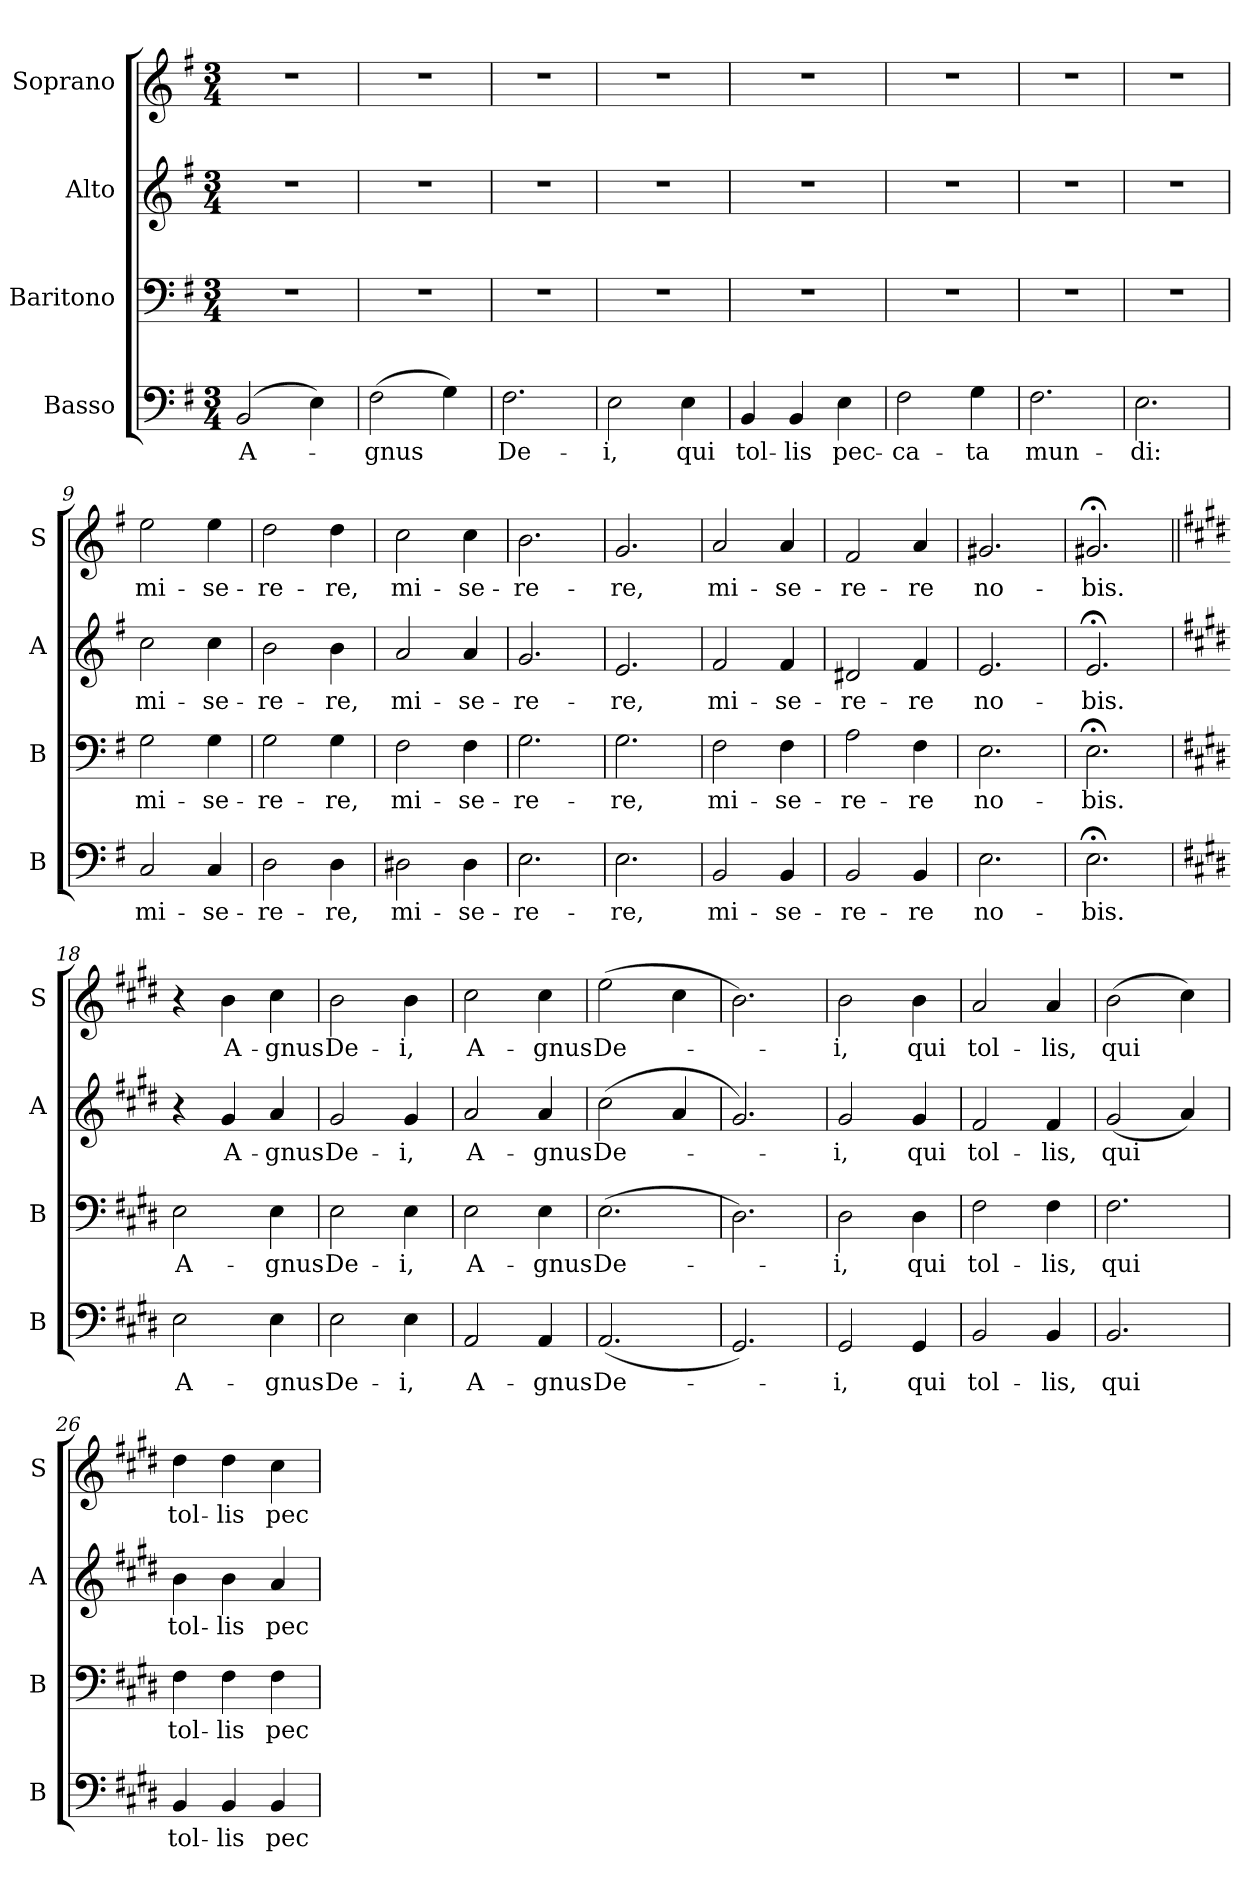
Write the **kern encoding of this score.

**kern	**text	**kern	**text	**kern	**text	**kern	**text
*part4	*part4	*part3	*part3	*part2	*part2	*part1	*part1
*staff4	*staff4	*staff3	*staff3	*staff2	*staff2	*staff1	*staff1
*I"Basso	*	*I"Baritono	*	*I"Alto	*	*I"Soprano	*
*I'B	*	*I'B	*	*I'A	*	*I'S	*
!!LO:PB:g=z
*stria5	*	*stria5	*	*stria5	*	*stria5	*
*clefF4	*	*clefF4	*	*clefG2	*	*clefG2	*
*k[f#]	*	*k[f#]	*	*k[f#]	*	*k[f#]	*
*G:	*	*G:	*	*G:	*	*G:	*
*M3/4	*	*M3/4	*	*M3/4	*	*M3/4	*
=1	=1	=1	=1	=1	=1	=1	=1
!	!LO:LY:b:cj	!LO:N:vis=1	!	!LO:N:vis=1	!	!LO:N:vis=1	!
(>2BB/	A-	2.r	.	2.r	.	2.r	.
4E\)	.	.	.	.	.	.	.
=2	=2	=2	=2	=2	=2	=2	=2
!	!LO:LY:b	!LO:N:vis=1	!	!LO:N:vis=1	!	!LO:N:vis=1	!
(>2F#\	-gnus	2.r	.	2.r	.	2.r	.
4G\)	.	.	.	.	.	.	.
=3	=3	=3	=3	=3	=3	=3	=3
!	!LO:LY:b:cj	!LO:N:vis=1	!	!LO:N:vis=1	!	!LO:N:vis=1	!
2.F#\	De-	2.r	.	2.r	.	2.r	.
=4	=4	=4	=4	=4	=4	=4	=4
!	!LO:LY:b:cj	!LO:N:vis=1	!	!LO:N:vis=1	!	!LO:N:vis=1	!
2E\	-i,	2.r	.	2.r	.	2.r	.
!	!LO:LY:b:cj	!	!	!	!	!	!
4E\	qui	.	.	.	.	.	.
=5	=5	=5	=5	=5	=5	=5	=5
!	!LO:LY:b:cj	!LO:N:vis=1	!	!LO:N:vis=1	!	!LO:N:vis=1	!
4BB/	tol-	2.r	.	2.r	.	2.r	.
!	!LO:LY:b:cj	!	!	!	!	!	!
4BB/	-lis	.	.	.	.	.	.
!	!LO:LY:b:cj	!	!	!	!	!	!
4E\	pec-	.	.	.	.	.	.
=6	=6	=6	=6	=6	=6	=6	=6
!	!LO:LY:b:cj	!LO:N:vis=1	!	!LO:N:vis=1	!	!LO:N:vis=1	!
2F#\	-ca-	2.r	.	2.r	.	2.r	.
!	!LO:LY:b:cj	!	!	!	!	!	!
4G\	-ta	.	.	.	.	.	.
!!LO:LB:g=z
=7	=7	=7	=7	=7	=7	=7	=7
!	!LO:LY:b:cj	!LO:N:vis=1	!	!LO:N:vis=1	!	!LO:N:vis=1	!
2.F#\	mun-	2.r	.	2.r	.	2.r	.
=8	=8	=8	=8	=8	=8	=8	=8
!	!LO:LY:b:cj	!LO:N:vis=1	!	!LO:N:vis=1	!	!LO:N:vis=1	!
2.E\	-di:	2.r	.	2.r	.	2.r	.
=9	=9	=9	=9	=9	=9	=9	=9
!	!LO:LY:b:cj	!	!LO:LY:b:cj	!	!LO:LY:b:cj	!	!LO:LY:b:cj
2C/	mi-	2G\	mi-	2cc\	mi-	2ee\	mi-
!	!LO:LY:b:cj	!	!LO:LY:b:cj	!	!LO:LY:b:cj	!	!LO:LY:b:cj
4C/	-se-	4G\	-se-	4cc\	-se-	4ee\	-se-
=10	=10	=10	=10	=10	=10	=10	=10
!	!LO:LY:b:cj	!	!LO:LY:b:cj	!	!LO:LY:b:cj	!	!LO:LY:b:cj
2D\	-re-	2G\	-re-	2b\	-re-	2dd\	-re-
!	!LO:LY:b:cj	!	!LO:LY:b:cj	!	!LO:LY:b:cj	!	!LO:LY:b:cj
4D\	-re,	4G\	-re,	4b\	-re,	4dd\	-re,
=11	=11	=11	=11	=11	=11	=11	=11
!	!LO:LY:b:cj	!	!LO:LY:b:cj	!	!LO:LY:b:cj	!	!LO:LY:b:cj
2D#X\	mi-	2F#\	mi-	2a/	mi-	2cc\	mi-
!	!LO:LY:b:cj	!	!LO:LY:b:cj	!	!LO:LY:b:cj	!	!LO:LY:b:cj
4D#\	-se-	4F#\	-se-	4a/	-se-	4cc\	-se-
=12	=12	=12	=12	=12	=12	=12	=12
!	!LO:LY:b:cj	!	!LO:LY:b:cj	!	!LO:LY:b:cj	!	!LO:LY:b:cj
2.E\	-re-	2.G\	-re-	2.g/	-re-	2.b\	-re-
!!LO:LB:g=z
=13	=13	=13	=13	=13	=13	=13	=13
!	!LO:LY:b:cj	!	!LO:LY:b:cj	!	!LO:LY:b:cj	!	!LO:LY:b:cj
2.E\	-re,	2.G\	-re,	2.e/	-re,	2.g/	-re,
=14	=14	=14	=14	=14	=14	=14	=14
!	!LO:LY:b:cj	!	!LO:LY:b:cj	!	!LO:LY:b:cj	!	!LO:LY:b:cj
2BB/	mi-	2F#\	mi-	2f#/	mi-	2a/	mi-
!	!LO:LY:b:cj	!	!LO:LY:b:cj	!	!LO:LY:b:cj	!	!LO:LY:b:cj
4BB/	-se-	4F#\	-se-	4f#/	-se-	4a/	-se-
=15	=15	=15	=15	=15	=15	=15	=15
!	!LO:LY:b:cj	!	!LO:LY:b:cj	!	!LO:LY:b:cj	!	!LO:LY:b:cj
2BB/	-re-	2A\	-re-	2d#X/	-re-	2f#/	-re-
!	!LO:LY:b:cj	!	!LO:LY:b:cj	!	!LO:LY:b:cj	!	!LO:LY:b:cj
4BB/	-re	4F#\	-re	4f#/	-re	4a/	-re
=16	=16	=16	=16	=16	=16	=16	=16
!	!LO:LY:b:cj	!	!LO:LY:b:cj	!	!LO:LY:b:cj	!	!LO:LY:b:cj
2.E\	no-	2.E\	no-	2.e/	no-	2.g#X/	no-
=17	=17	=17	=17	=17	=17	=17	=17
!	!LO:LY:b:cj	!	!LO:LY:b:cj	!	!LO:LY:b:cj	!	!LO:LY:b:cj
2.E;<\	-bis.	2.E;<\	-bis.	2.e;</	-bis.	2.g#X;</	-bis.
=18	=18||	=18	=18||	=18	=18||	=18||	=18||
*k[f#c#g#d#]	*	*k[f#c#g#d#]	*	*k[f#c#g#d#]	*	*k[f#c#g#d#]	*
*E:	*	*E:	*	*E:	*	*E:	*
!	!LO:LY:b:cj	!	!LO:LY:b:cj	!	!	!	!
2E\	A-	2E\	A-	4r	.	4r	.
!	!	!	!	!	!LO:LY:b:cj	!	!LO:LY:b:cj
.	.	.	.	4g#/	A-	4b\	A-
!	!LO:LY:b:cj	!	!LO:LY:b:cj	!	!LO:LY:b:cj	!	!LO:LY:b:cj
4E\	-gnus	4E\	-gnus	4a/	-gnus	4cc#\	-gnus
!!LO:PB:g=z
=19	=19	=19	=19	=19	=19	=19	=19
!	!LO:LY:b:cj	!	!LO:LY:b:cj	!	!LO:LY:b:cj	!	!LO:LY:b:cj
2E\	De-	2E\	De-	2g#/	De-	2b\	De-
!	!LO:LY:b:cj	!	!LO:LY:b:cj	!	!LO:LY:b:cj	!	!LO:LY:b:cj
4E\	-i,	4E\	-i,	4g#/	-i,	4b\	-i,
=20	=20	=20	=20	=20	=20	=20	=20
!	!LO:LY:b:cj	!	!LO:LY:b:cj	!	!LO:LY:b:cj	!	!LO:LY:b:cj
2AA/	A-	2E\	A-	2a/	A-	2cc#\	A-
!	!LO:LY:b:cj	!	!LO:LY:b:cj	!	!LO:LY:b:cj	!	!LO:LY:b:cj
4AA/	-gnus	4E\	-gnus	4a/	-gnus	4cc#\	-gnus
=21	=21	=21	=21	=21	=21	=21	=21
!	!LO:LY:b:cj	!	!LO:LY:b:cj	!	!LO:LY:b:cj	!	!LO:LY:b:cj
(<2.AA/	De-	(>2.E\	De-	(>2cc#\	De-	(>2ee\	De-
.	.	.	.	4a/	.	4cc#\	.
=22	=22	=22	=22	=22	=22	=22	=22
2.GG#/)	.	2.D#\)	.	2.g#/)	.	2.b\)	.
=23	=23	=23	=23	=23	=23	=23	=23
!	!LO:LY:b:cj	!	!LO:LY:b:cj	!	!LO:LY:b:cj	!	!LO:LY:b:cj
2GG#/	-i,	2D#\	-i,	2g#/	-i,	2b\	-i,
!	!LO:LY:b:cj	!	!LO:LY:b:cj	!	!LO:LY:b:cj	!	!LO:LY:b:cj
4GG#/	qui	4D#\	qui	4g#/	qui	4b\	qui
=24	=24	=24	=24	=24	=24	=24	=24
!	!LO:LY:b:cj	!	!LO:LY:b:cj	!	!LO:LY:b:cj	!	!LO:LY:b:cj
2BB/	tol-	2F#\	tol-	2f#/	tol-	2a/	tol-
!	!LO:LY:b:cj	!	!LO:LY:b:cj	!	!LO:LY:b:cj	!	!LO:LY:b:cj
4BB/	-lis,	4F#\	-lis,	4f#/	-lis,	4a/	-lis,
!!LO:LB:g=z
=25	=25	=25	=25	=25	=25	=25	=25
!	!LO:LY:b:cj	!	!LO:LY:b:cj	!	!LO:LY:b	!	!LO:LY:b
2.BB/	qui	2.F#\	qui	(<2g#/	qui	(>2b\	qui
.	.	.	.	4a/)	.	4cc#\)	.
=26	=26	=26	=26	=26	=26	=26	=26
!	!LO:LY:b:cj	!	!LO:LY:b:cj	!	!LO:LY:b:cj	!	!LO:LY:b:cj
4BB/	tol-	4F#\	tol-	4b\	tol-	4dd#\	tol-
!	!LO:LY:b:cj	!	!LO:LY:b:cj	!	!LO:LY:b:cj	!	!LO:LY:b:cj
4BB/	-lis	4F#\	-lis	4b\	-lis	4dd#\	-lis
!	!LO:LY:b:cj	!	!LO:LY:b:cj	!	!LO:LY:b:cj	!	!LO:LY:b:cj
4BB/	pec-	4F#\	pec-	4a/	pec-	4cc#\	pec-
=	=	=	=	=	=	=	=
*-	*-	*-	*-	*-	*-	*-	*-
